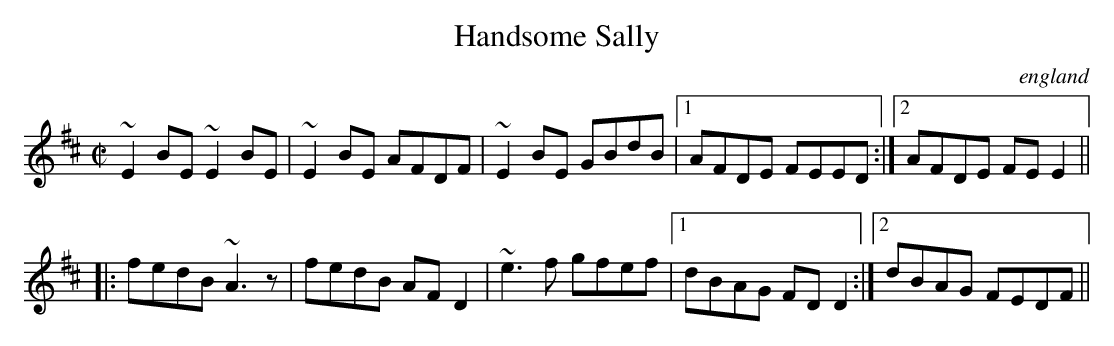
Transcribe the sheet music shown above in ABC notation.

X:1
T:Handsome Sally
O:england
M:C|
K:Edor
~E2BE ~E2BE|~E2BE AFDF|~E2BE GBdB|1 AFDE FEED:|2 AFDE FEE2||
|:fedB ~A3z|fedB AFD2|~e3f gfef|1 dBAG FDD2:|2 dBAG FEDF||
